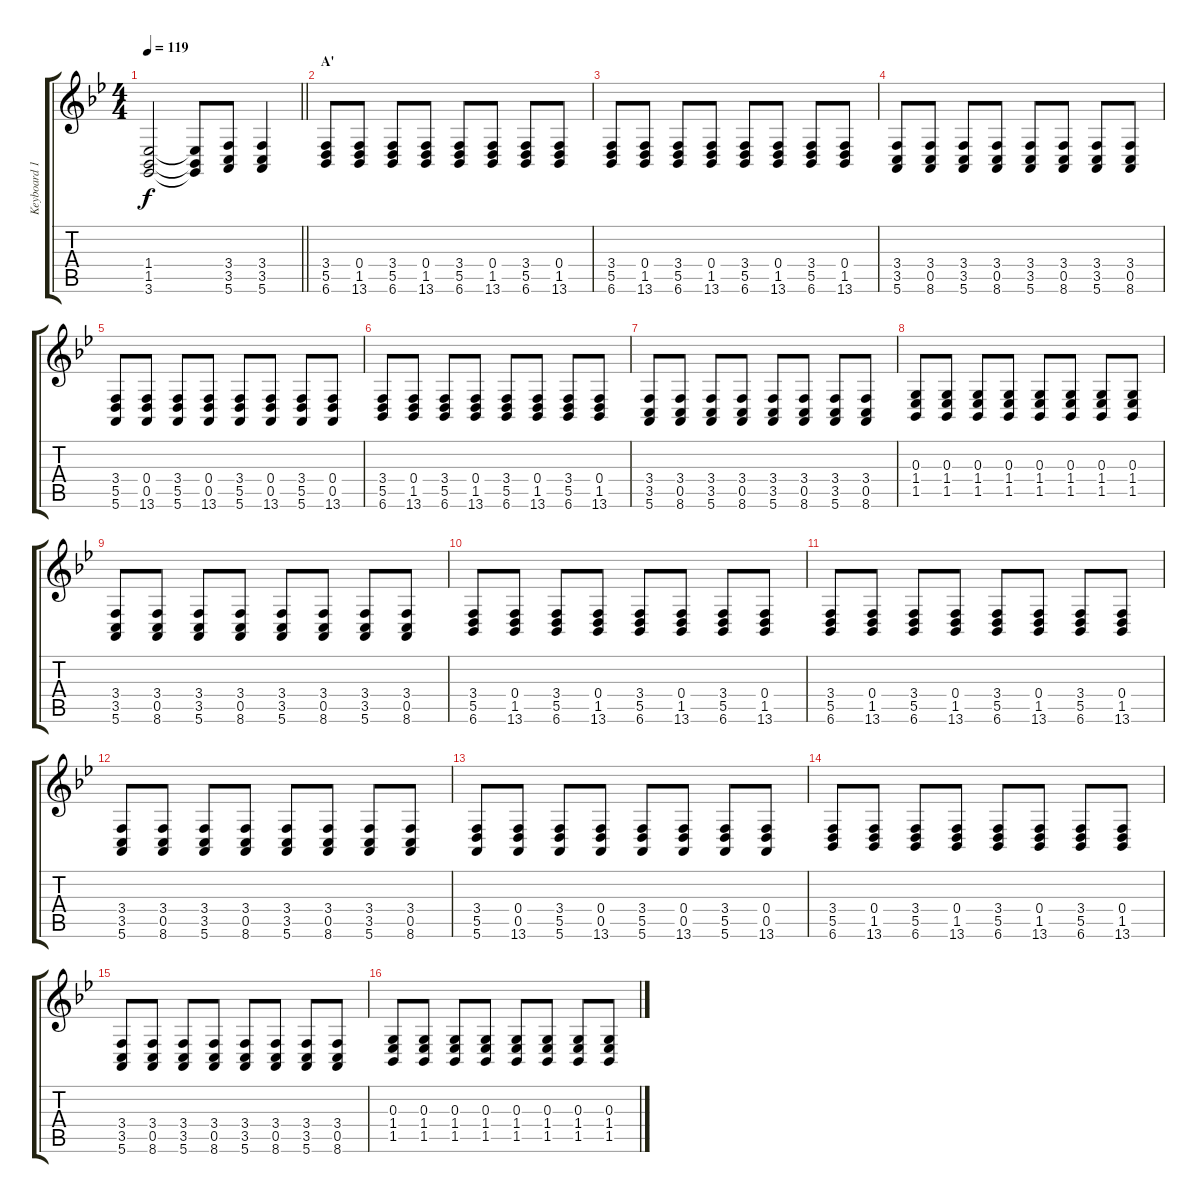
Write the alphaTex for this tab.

\track ("Keyboard 1" "Keyboard 1") {instrument brightacousticpiano}
\staff {score tabs}
\tuning (E4 B3 G3 D3 A2 E2) {hide}
\ts (4 4)
\tempo 119
\clef g2
\barLineRight lightlight
\ks bb
(1.4{t} 1.5{t} 3.6{t}).2{dy f} (1.4{t} 1.5{t} 3.6{t}).8 (3.4 3.5 5.6).8 (3.4 3.5 5.6).4 |
\section ("" "A'")
(3.4 5.5 6.6).8 (0.4 1.5 13.6).8 (3.4 5.5 6.6).8 (0.4 1.5 13.6).8 (3.4 5.5 6.6).8 (0.4 1.5 13.6).8 (3.4 5.5 6.6).8 (0.4 1.5 13.6).8 |
(3.4 5.5 6.6).8 (0.4 1.5 13.6).8 (3.4 5.5 6.6).8 (0.4 1.5 13.6).8 (3.4 5.5 6.6).8 (0.4 1.5 13.6).8 (3.4 5.5 6.6).8 (0.4 1.5 13.6).8 |
(3.4 3.5 5.6).8 (3.4 0.5 8.6).8 (3.4 3.5 5.6).8 (3.4 0.5 8.6).8 (3.4 3.5 5.6).8 (3.4 0.5 8.6).8 (3.4 3.5 5.6).8 (3.4 0.5 8.6).8 |
(3.4 5.5 5.6).8 (0.4 0.5 13.6).8 (3.4 5.5 5.6).8 (0.4 0.5 13.6).8 (3.4 5.5 5.6).8 (0.4 0.5 13.6).8 (3.4 5.5 5.6).8 (0.4 0.5 13.6).8 |
(3.4 5.5 6.6).8 (0.4 1.5 13.6).8 (3.4 5.5 6.6).8 (0.4 1.5 13.6).8 (3.4 5.5 6.6).8 (0.4 1.5 13.6).8 (3.4 5.5 6.6).8 (0.4 1.5 13.6).8 |
(3.4 3.5 5.6).8 (3.4 0.5 8.6).8 (3.4 3.5 5.6).8 (3.4 0.5 8.6).8 (3.4 3.5 5.6).8 (3.4 0.5 8.6).8 (3.4 3.5 5.6).8 (3.4 0.5 8.6).8 |
(0.3 1.4 1.5).8 (0.3 1.4 1.5).8 (0.3 1.4 1.5).8 (0.3 1.4 1.5).8 (0.3 1.4 1.5).8 (0.3 1.4 1.5).8 (0.3 1.4 1.5).8 (0.3 1.4 1.5).8 |
(3.4 3.5 5.6).8 (3.4 0.5 8.6).8 (3.4 3.5 5.6).8 (3.4 0.5 8.6).8 (3.4 3.5 5.6).8 (3.4 0.5 8.6).8 (3.4 3.5 5.6).8 (3.4 0.5 8.6).8 |
(3.4 5.5 6.6).8 (0.4 1.5 13.6).8 (3.4 5.5 6.6).8 (0.4 1.5 13.6).8 (3.4 5.5 6.6).8 (0.4 1.5 13.6).8 (3.4 5.5 6.6).8 (0.4 1.5 13.6).8 |
(3.4 5.5 6.6).8 (0.4 1.5 13.6).8 (3.4 5.5 6.6).8 (0.4 1.5 13.6).8 (3.4 5.5 6.6).8 (0.4 1.5 13.6).8 (3.4 5.5 6.6).8 (0.4 1.5 13.6).8 |
(3.4 3.5 5.6).8 (3.4 0.5 8.6).8 (3.4 3.5 5.6).8 (3.4 0.5 8.6).8 (3.4 3.5 5.6).8 (3.4 0.5 8.6).8 (3.4 3.5 5.6).8 (3.4 0.5 8.6).8 |
(3.4 5.5 5.6).8 (0.4 0.5 13.6).8 (3.4 5.5 5.6).8 (0.4 0.5 13.6).8 (3.4 5.5 5.6).8 (0.4 0.5 13.6).8 (3.4 5.5 5.6).8 (0.4 0.5 13.6).8 |
(3.4 5.5 6.6).8 (0.4 1.5 13.6).8 (3.4 5.5 6.6).8 (0.4 1.5 13.6).8 (3.4 5.5 6.6).8 (0.4 1.5 13.6).8 (3.4 5.5 6.6).8 (0.4 1.5 13.6).8 |
(3.4 3.5 5.6).8 (3.4 0.5 8.6).8 (3.4 3.5 5.6).8 (3.4 0.5 8.6).8 (3.4 3.5 5.6).8 (3.4 0.5 8.6).8 (3.4 3.5 5.6).8 (3.4 0.5 8.6).8 |
(0.3 1.4 1.5).8 (0.3 1.4 1.5).8 (0.3 1.4 1.5).8 (0.3 1.4 1.5).8 (0.3 1.4 1.5).8 (0.3 1.4 1.5).8 (0.3 1.4 1.5).8 (0.3 1.4 1.5).8
